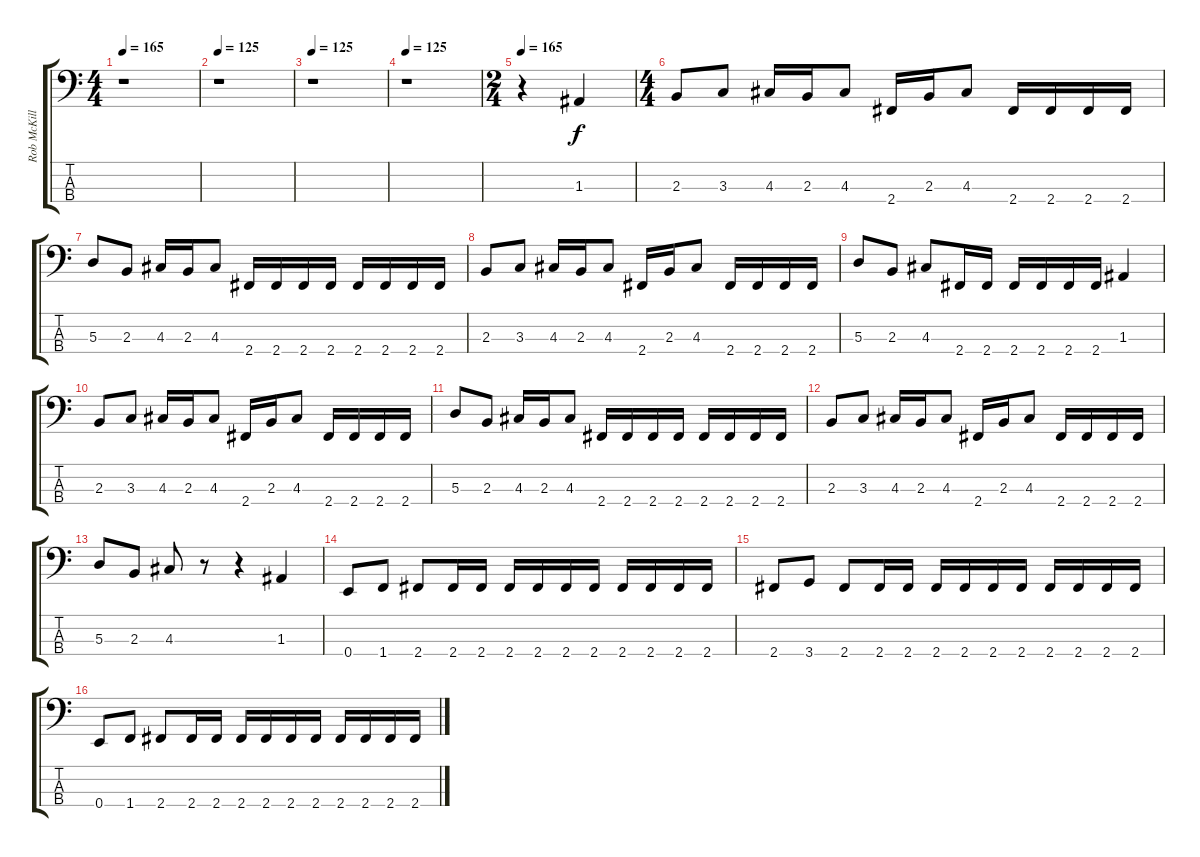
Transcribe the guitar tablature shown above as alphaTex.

\track ("Rob McKillop" "Rob McKill") {instrument electricbasspick}
\staff {score tabs}
\tuning (G2 D2 A1 E1) {hide}
\ts (4 4)
\tempo 165
\tempo 125
\tempo 165
\clef f4
\ks c
r.1{dy f instrument electricbasspick} |
\tempo 125
r.1 |
\tempo 125
r.1 |
\tempo 125
r.1 |
\ts (2 4)
\tempo 165
r.4 1.3.4 |
\ts (4 4)
2.3.8 3.3.8 4.3.16 2.3.16 4.3.8 2.4.16 2.3.16 4.3.8 2.4.16 2.4.16 2.4.16 2.4.16 |
5.3.8 2.3.8 4.3.16 2.3.16 4.3.8 2.4.16 2.4.16 2.4.16 2.4.16 2.4.16 2.4.16 2.4.16 2.4.16 |
2.3.8 3.3.8 4.3.16 2.3.16 4.3.8 2.4.16 2.3.16 4.3.8 2.4.16 2.4.16 2.4.16 2.4.16 |
5.3.8 2.3.8 4.3.8 2.4.16 2.4.16 2.4.16 2.4.16 2.4.16 2.4.16 1.3.4 |
2.3.8 3.3.8 4.3.16 2.3.16 4.3.8 2.4.16 2.3.16 4.3.8 2.4.16 2.4.16 2.4.16 2.4.16 |
5.3.8 2.3.8 4.3.16 2.3.16 4.3.8 2.4.16 2.4.16 2.4.16 2.4.16 2.4.16 2.4.16 2.4.16 2.4.16 |
2.3.8 3.3.8 4.3.16 2.3.16 4.3.8 2.4.16 2.3.16 4.3.8 2.4.16 2.4.16 2.4.16 2.4.16 |
5.3.8 2.3.8 4.3.8 r.8 r.4 1.3.4 |
0.4.8 1.4.8 2.4.8 2.4.16 2.4.16 2.4.16 2.4.16 2.4.16 2.4.16 2.4.16 2.4.16 2.4.16 2.4.16 |
2.4.8 3.4.8 2.4.8 2.4.16 2.4.16 2.4.16 2.4.16 2.4.16 2.4.16 2.4.16 2.4.16 2.4.16 2.4.16 |
0.4.8 1.4.8 2.4.8 2.4.16 2.4.16 2.4.16 2.4.16 2.4.16 2.4.16 2.4.16 2.4.16 2.4.16 2.4.16
